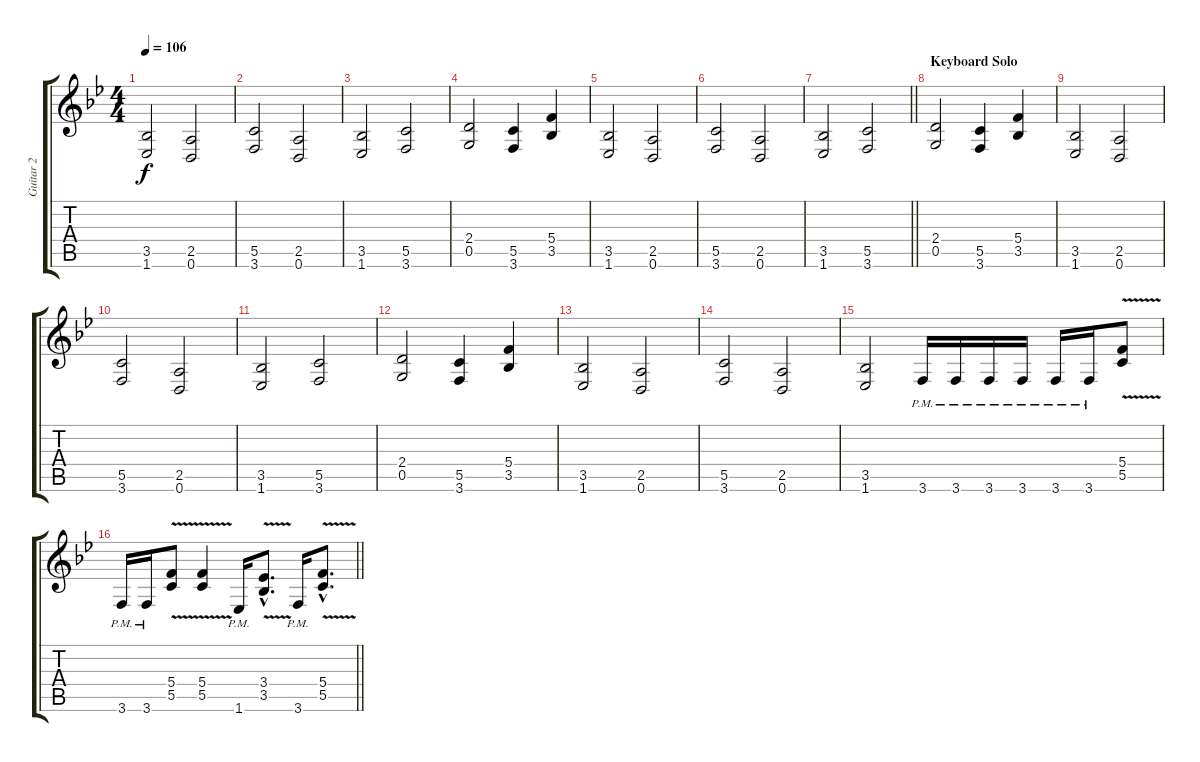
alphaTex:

\track ("Guitar 2" "Guitar 2") {instrument distortionguitar}
\staff {score tabs}
\tuning (D4 A3 F3 C3 G2 D2) {hide}
\ts (4 4)
\tempo 106
\clef g2
\ks bb
(3.5 1.6).2{dy f} (2.5 0.6).2 |
(5.5 3.6).2 (2.5 0.6).2 |
(3.5 1.6).2 (5.5 3.6).2 |
(2.4 0.5).2 (5.5 3.6).4 (5.4 3.5).4 |
(3.5 1.6).2 (2.5 0.6).2 |
(5.5 3.6).2 (2.5 0.6).2 |
\barLineRight lightlight
(3.5 1.6).2 (5.5 3.6).2 |
\section ("" "Keyboard Solo")
(2.4 0.5).2 (5.5 3.6).4 (5.4 3.5).4 |
(3.5 1.6).2 (2.5 0.6).2 |
(5.5 3.6).2 (2.5 0.6).2 |
(3.5 1.6).2 (5.5 3.6).2 |
(2.4 0.5).2 (5.5 3.6).4 (5.4 3.5).4 |
(3.5 1.6).2 (2.5 0.6).2 |
(5.5 3.6).2 (2.5 0.6).2 |
(3.5 1.6).2 3.6{pm}.16 3.6{pm}.16 3.6{pm}.16 3.6{pm}.16 3.6{pm}.16 3.6{pm}.16 (5.4{v} 5.5{v}).8 |
\barLineRight lightlight
3.6{pm}.16 3.6{pm}.16 (5.4{v} 5.5{v}).8 (5.4{v} 5.5{v}).4 1.6{pm}.16 (3.4{v hac} 3.5{v hac}).8{d} 3.6{pm}.16 (5.4{v hac} 5.5{v hac}).8{d}
